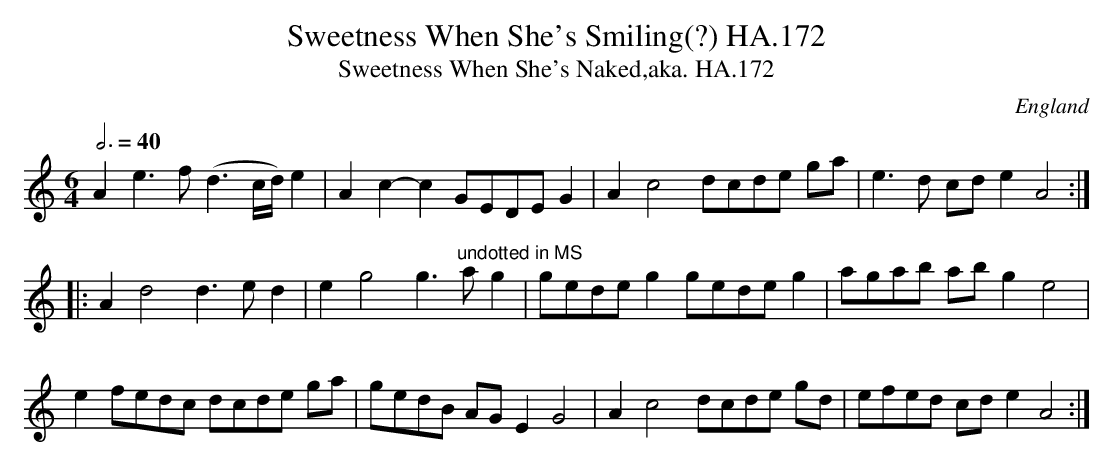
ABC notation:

X:1
T:Sweetness When She's Smiling(?) HA.172
T:Sweetness When She's Naked,aka. HA.172
M:6/4
L:1/8
Q:3/4=40
O:England
K:A minor
A2e3f(d3c/2d/2) e2|A2c2-c2 GEDE G2|A2c4 dcde ga|e3 d cd e2A4:|!
|:A2d4d3ed2|e2g4g3"^undotted in MS"ag2|gede g2 gede g2|agab abg2e4|!
e2 fedc dcde ga|gedB AG E2G4|A2c4dcde gd|efed cd e2A4:|
